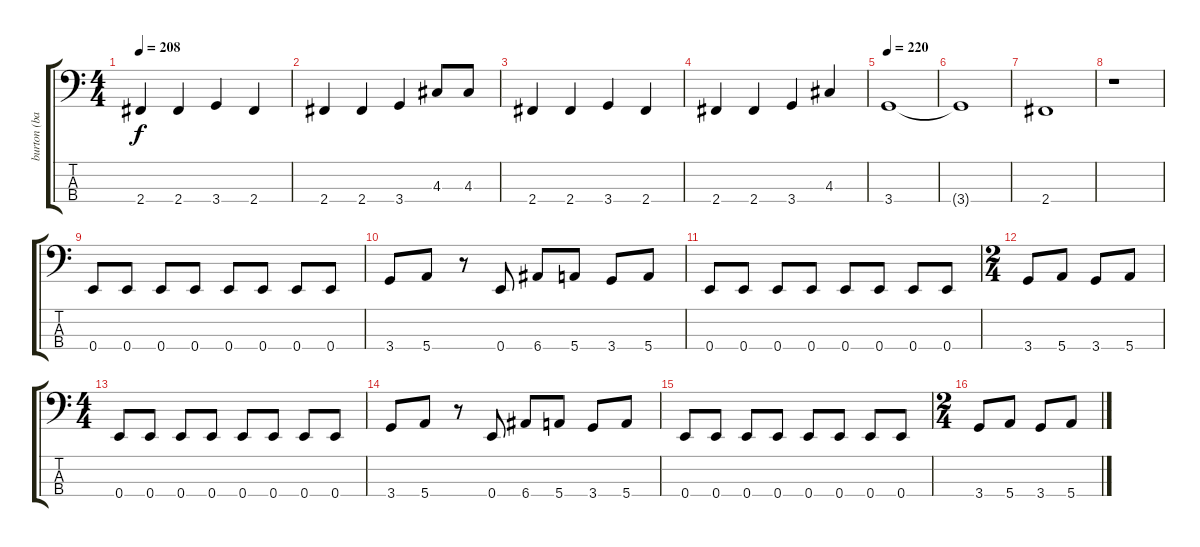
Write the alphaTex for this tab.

\track ("burton (bass)" "burton (ba") {instrument electricbassfinger}
\staff {score tabs}
\tuning (G2 D2 A1 E1) {hide}
\ts (4 4)
\tempo 208
\clef f4
\ks c
2.4.4{dy f} 2.4.4 3.4.4 2.4.4 |
2.4.4 2.4.4 3.4.4 4.3.8 4.3.8 |
2.4.4 2.4.4 3.4.4 2.4.4 |
2.4.4 2.4.4 3.4.4 4.3.4 |
\tempo 220
3.4.1 |
3.4{t}.1 |
2.4.1 |
r.1 |
0.4.8 0.4.8 0.4.8 0.4.8 0.4.8 0.4.8 0.4.8 0.4.8 |
3.4.8 5.4.8 r.8 0.4.8 6.4.8 5.4.8 3.4.8 5.4.8 |
0.4.8 0.4.8 0.4.8 0.4.8 0.4.8 0.4.8 0.4.8 0.4.8 |
\ts (2 4)
3.4.8 5.4.8 3.4.8 5.4.8 |
\ts (4 4)
0.4.8 0.4.8 0.4.8 0.4.8 0.4.8 0.4.8 0.4.8 0.4.8 |
3.4.8 5.4.8 r.8 0.4.8 6.4.8 5.4.8 3.4.8 5.4.8 |
0.4.8 0.4.8 0.4.8 0.4.8 0.4.8 0.4.8 0.4.8 0.4.8 |
\ts (2 4)
3.4.8 5.4.8 3.4.8 5.4.8
